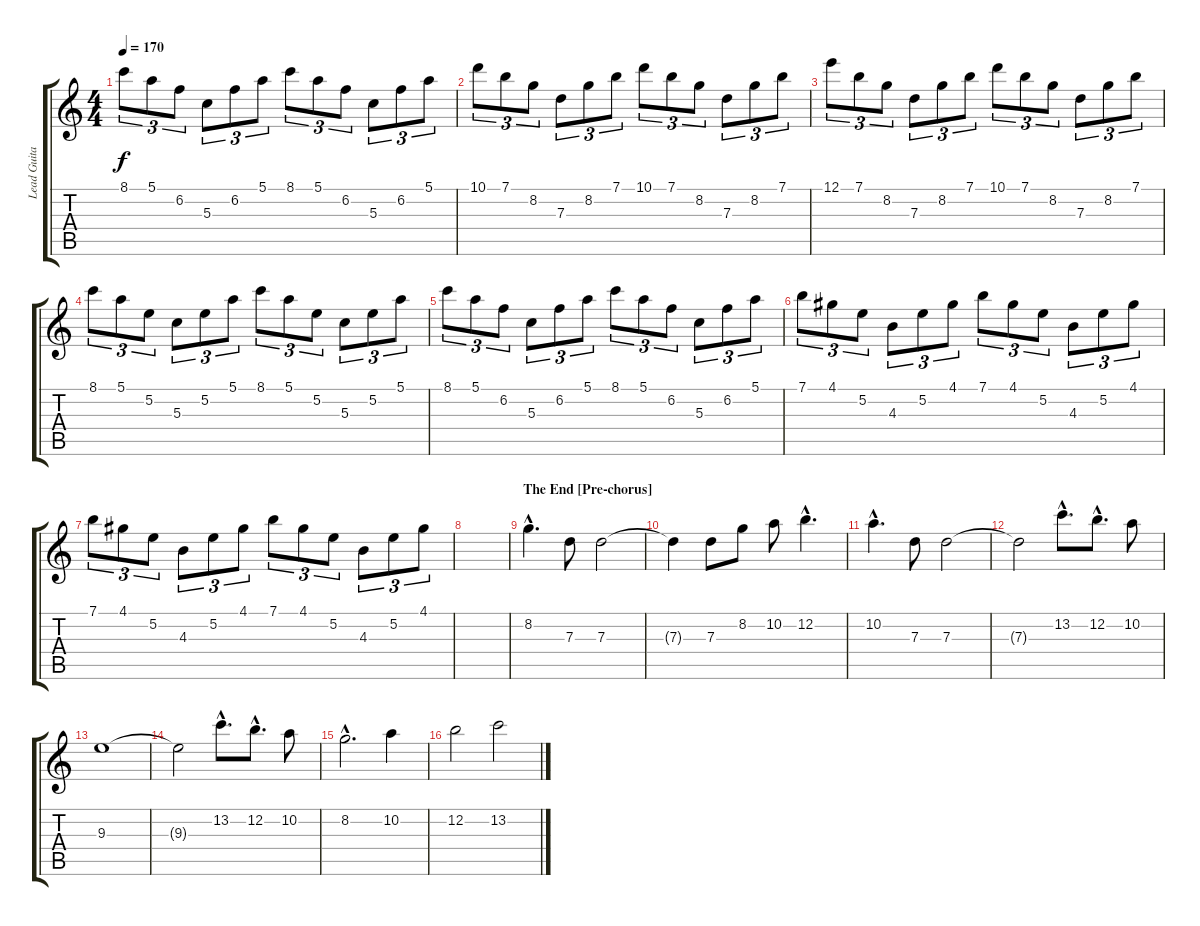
\track ("Lead Guitar" "Lead Guita") {instrument overdrivenguitar}
\staff {score tabs}
\tuning (E4 B3 G3 D3 A2 D2) {hide}
\ts (4 4)
\tempo 170
\clef g2
\ks c
8.1.8{tu (3 2) dy f} 5.1.8{tu (3 2)} 6.2.8{tu (3 2)} 5.3.8{tu (3 2)} 6.2.8{tu (3 2)} 5.1.8{tu (3 2)} 8.1.8{tu (3 2)} 5.1.8{tu (3 2)} 6.2.8{tu (3 2)} 5.3.8{tu (3 2)} 6.2.8{tu (3 2)} 5.1.8{tu (3 2)} |
10.1.8{tu (3 2)} 7.1.8{tu (3 2)} 8.2.8{tu (3 2)} 7.3.8{tu (3 2)} 8.2.8{tu (3 2)} 7.1.8{tu (3 2)} 10.1.8{tu (3 2)} 7.1.8{tu (3 2)} 8.2.8{tu (3 2)} 7.3.8{tu (3 2)} 8.2.8{tu (3 2)} 7.1.8{tu (3 2)} |
12.1.8{tu (3 2)} 7.1.8{tu (3 2)} 8.2.8{tu (3 2)} 7.3.8{tu (3 2)} 8.2.8{tu (3 2)} 7.1.8{tu (3 2)} 10.1.8{tu (3 2)} 7.1.8{tu (3 2)} 8.2.8{tu (3 2)} 7.3.8{tu (3 2)} 8.2.8{tu (3 2)} 7.1.8{tu (3 2)} |
8.1.8{tu (3 2)} 5.1.8{tu (3 2)} 5.2.8{tu (3 2)} 5.3.8{tu (3 2)} 5.2.8{tu (3 2)} 5.1.8{tu (3 2)} 8.1.8{tu (3 2)} 5.1.8{tu (3 2)} 5.2.8{tu (3 2)} 5.3.8{tu (3 2)} 5.2.8{tu (3 2)} 5.1.8{tu (3 2)} |
8.1.8{tu (3 2)} 5.1.8{tu (3 2)} 6.2.8{tu (3 2)} 5.3.8{tu (3 2)} 6.2.8{tu (3 2)} 5.1.8{tu (3 2)} 8.1.8{tu (3 2)} 5.1.8{tu (3 2)} 6.2.8{tu (3 2)} 5.3.8{tu (3 2)} 6.2.8{tu (3 2)} 5.1.8{tu (3 2)} |
7.1.8{tu (3 2)} 4.1.8{tu (3 2)} 5.2.8{tu (3 2)} 4.3.8{tu (3 2)} 5.2.8{tu (3 2)} 4.1.8{tu (3 2)} 7.1.8{tu (3 2)} 4.1.8{tu (3 2)} 5.2.8{tu (3 2)} 4.3.8{tu (3 2)} 5.2.8{tu (3 2)} 4.1.8{tu (3 2)} |
7.1.8{tu (3 2)} 4.1.8{tu (3 2)} 5.2.8{tu (3 2)} 4.3.8{tu (3 2)} 5.2.8{tu (3 2)} 4.1.8{tu (3 2)} 7.1.8{tu (3 2)} 4.1.8{tu (3 2)} 5.2.8{tu (3 2)} 4.3.8{tu (3 2)} 5.2.8{tu (3 2)} 4.1.8{tu (3 2)} |
|
\section ("" "The End [Pre-chorus]")
8.2{hac}.4{d} 7.3.8 7.3.2 |
7.3{t}.4 7.3.8 8.2.8 10.2.8 12.2{hac}.4{d} |
10.2{hac}.4{d} 7.3.8 7.3.2 |
7.3{t}.2 13.2{hac}.8{d} 12.2{hac}.8{d} 10.2.8 |
9.3.1 |
9.3{t}.2 13.2{hac}.8{d} 12.2{hac}.8{d} 10.2.8 |
8.2{hac}.2{d} 10.2.4 |
12.2.2 13.2.2
